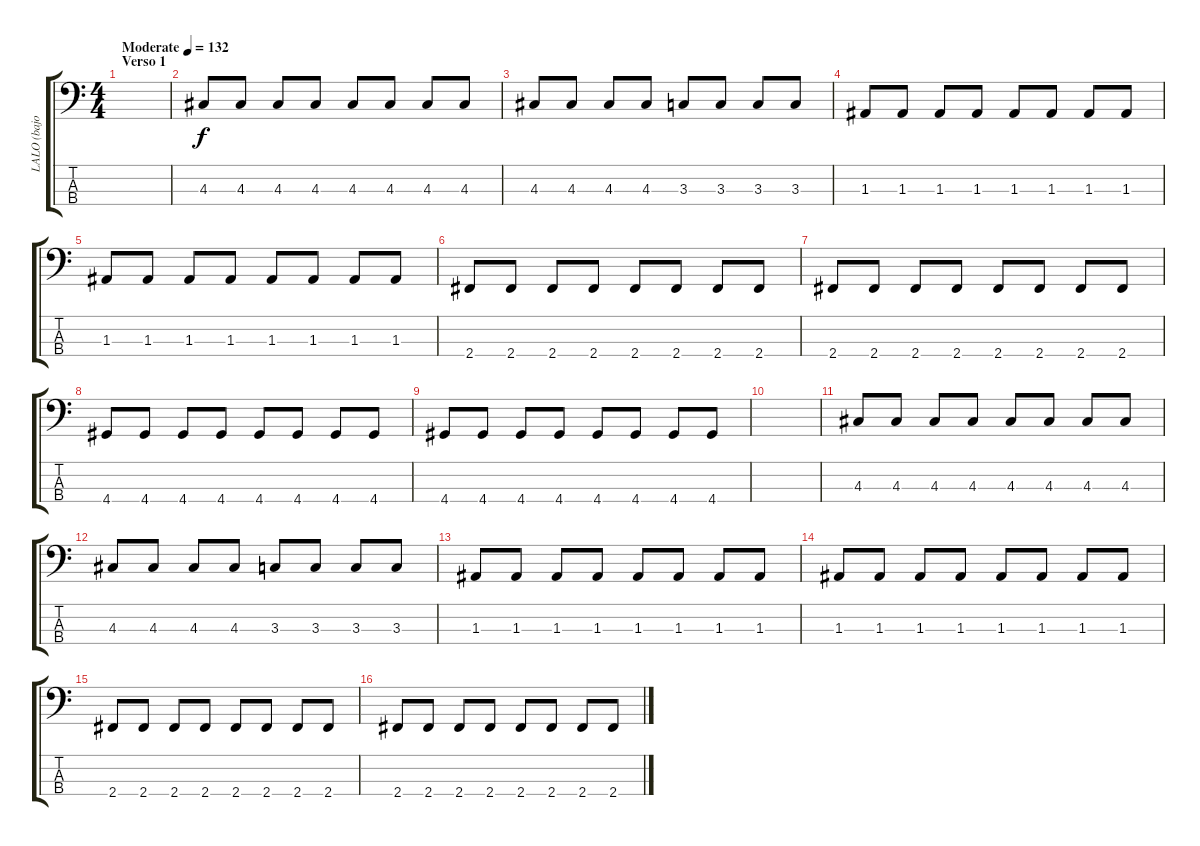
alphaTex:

\track ("LALO (bajo)" "LALO (bajo") {instrument electricbassfinger}
\staff {score tabs}
\tuning (G2 D2 A1 E1) {hide}
\ts (4 4)
\section ("" "Verso 1")
\tempo (132 "Moderate")
\clef f4
\ks c
|
4.3.8 4.3.8 4.3.8 4.3.8 4.3.8 4.3.8 4.3.8 4.3.8 |
4.3.8 4.3.8 4.3.8 4.3.8 3.3.8 3.3.8 3.3.8 3.3.8 |
1.3.8 1.3.8 1.3.8 1.3.8 1.3.8 1.3.8 1.3.8 1.3.8 |
1.3.8 1.3.8 1.3.8 1.3.8 1.3.8 1.3.8 1.3.8 1.3.8 |
2.4.8 2.4.8 2.4.8 2.4.8 2.4.8 2.4.8 2.4.8 2.4.8 |
2.4.8 2.4.8 2.4.8 2.4.8 2.4.8 2.4.8 2.4.8 2.4.8 |
4.4.8 4.4.8 4.4.8 4.4.8 4.4.8 4.4.8 4.4.8 4.4.8 |
4.4.8 4.4.8 4.4.8 4.4.8 4.4.8 4.4.8 4.4.8 4.4.8 |
|
4.3.8 4.3.8 4.3.8 4.3.8 4.3.8 4.3.8 4.3.8 4.3.8 |
4.3.8 4.3.8 4.3.8 4.3.8 3.3.8 3.3.8 3.3.8 3.3.8 |
1.3.8 1.3.8 1.3.8 1.3.8 1.3.8 1.3.8 1.3.8 1.3.8 |
1.3.8 1.3.8 1.3.8 1.3.8 1.3.8 1.3.8 1.3.8 1.3.8 |
2.4.8 2.4.8 2.4.8 2.4.8 2.4.8 2.4.8 2.4.8 2.4.8 |
2.4.8 2.4.8 2.4.8 2.4.8 2.4.8 2.4.8 2.4.8 2.4.8
